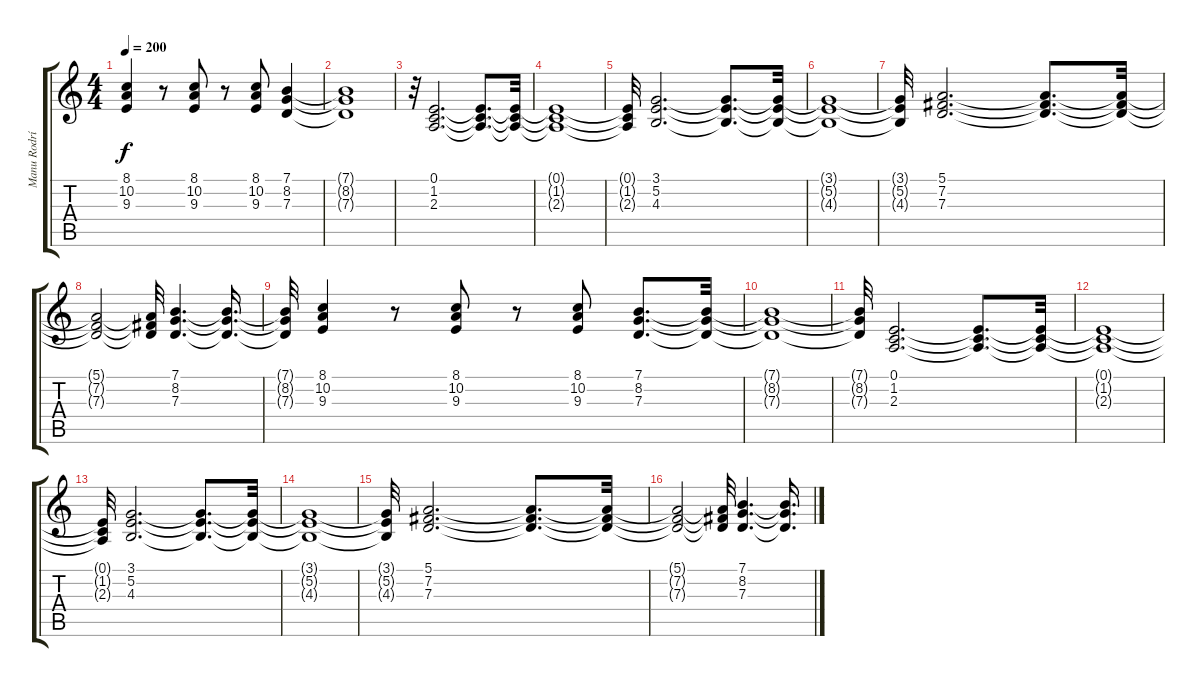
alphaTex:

\track ("Manu Rodríguez" "Manu Rodrí") {instrument stringensemble1}
\staff {score tabs}
\tuning (E4 B3 G3 D3 A2 E2) {hide}
\ts (4 4)
\tempo 200
\clef g2
\ks c
(8.1 10.2 9.3).4{dy f} r.8 (8.1 10.2 9.3).8 r.8 (8.1 10.2 9.3).8 (7.1 8.2 7.3).4 |
(7.1{t} 8.2{t} 7.3{t}).1 |
r.32 (0.1 1.2 2.3).2{d} (0.1{t} 1.2{t} 2.3{t}).8{d} (0.1{t} 1.2{t} 2.3{t}).32 |
(0.1{t} 1.2{t} 2.3{t}).1 |
(0.1{t} 1.2{t} 2.3{t}).32 (3.1 5.2 4.3).2{d} (3.1{t} 5.2{t} 4.3{t}).8{d} (3.1{t} 5.2{t} 4.3{t}).32 |
(3.1{t} 5.2{t} 4.3{t}).1 |
(3.1{t} 5.2{t} 4.3{t}).32 (5.1 7.2 7.3).2{d} (5.1{t} 7.2{t} 7.3{t}).8{d} (5.1{t} 7.2{t} 7.3{t}).32 |
(5.1{t} 7.2{t} 7.3{t}).2 (5.1{t} 7.2{t} 7.3{t}).32 (7.1 8.2 7.3).4{d} (7.1{t} 8.2{t} 7.3{t}).16{d} |
(7.1{t} 8.2{t} 7.3{t}).32 (8.1 10.2 9.3).4 r.8 (8.1 10.2 9.3).8 r.8 (8.1 10.2 9.3).8 (7.1 8.2 7.3).8{d} (7.1{t} 8.2{t} 7.3{t}).32 |
(7.1{t} 8.2{t} 7.3{t}).1 |
(7.1{t} 8.2{t} 7.3{t}).32 (0.1 1.2 2.3).2{d} (0.1{t} 1.2{t} 2.3{t}).8{d} (0.1{t} 1.2{t} 2.3{t}).32 |
(0.1{t} 1.2{t} 2.3{t}).1 |
(0.1{t} 1.2{t} 2.3{t}).32 (3.1 5.2 4.3).2{d} (3.1{t} 5.2{t} 4.3{t}).8{d} (3.1{t} 5.2{t} 4.3{t}).32 |
(3.1{t} 5.2{t} 4.3{t}).1 |
(3.1{t} 5.2{t} 4.3{t}).32 (5.1 7.2 7.3).2{d} (5.1{t} 7.2{t} 7.3{t}).8{d} (5.1{t} 7.2{t} 7.3{t}).32 |
(5.1{t} 7.2{t} 7.3{t}).2 (5.1{t} 7.2{t} 7.3{t}).32 (7.1 8.2 7.3).4{d} (7.1{t} 8.2{t} 7.3{t}).16{d}
